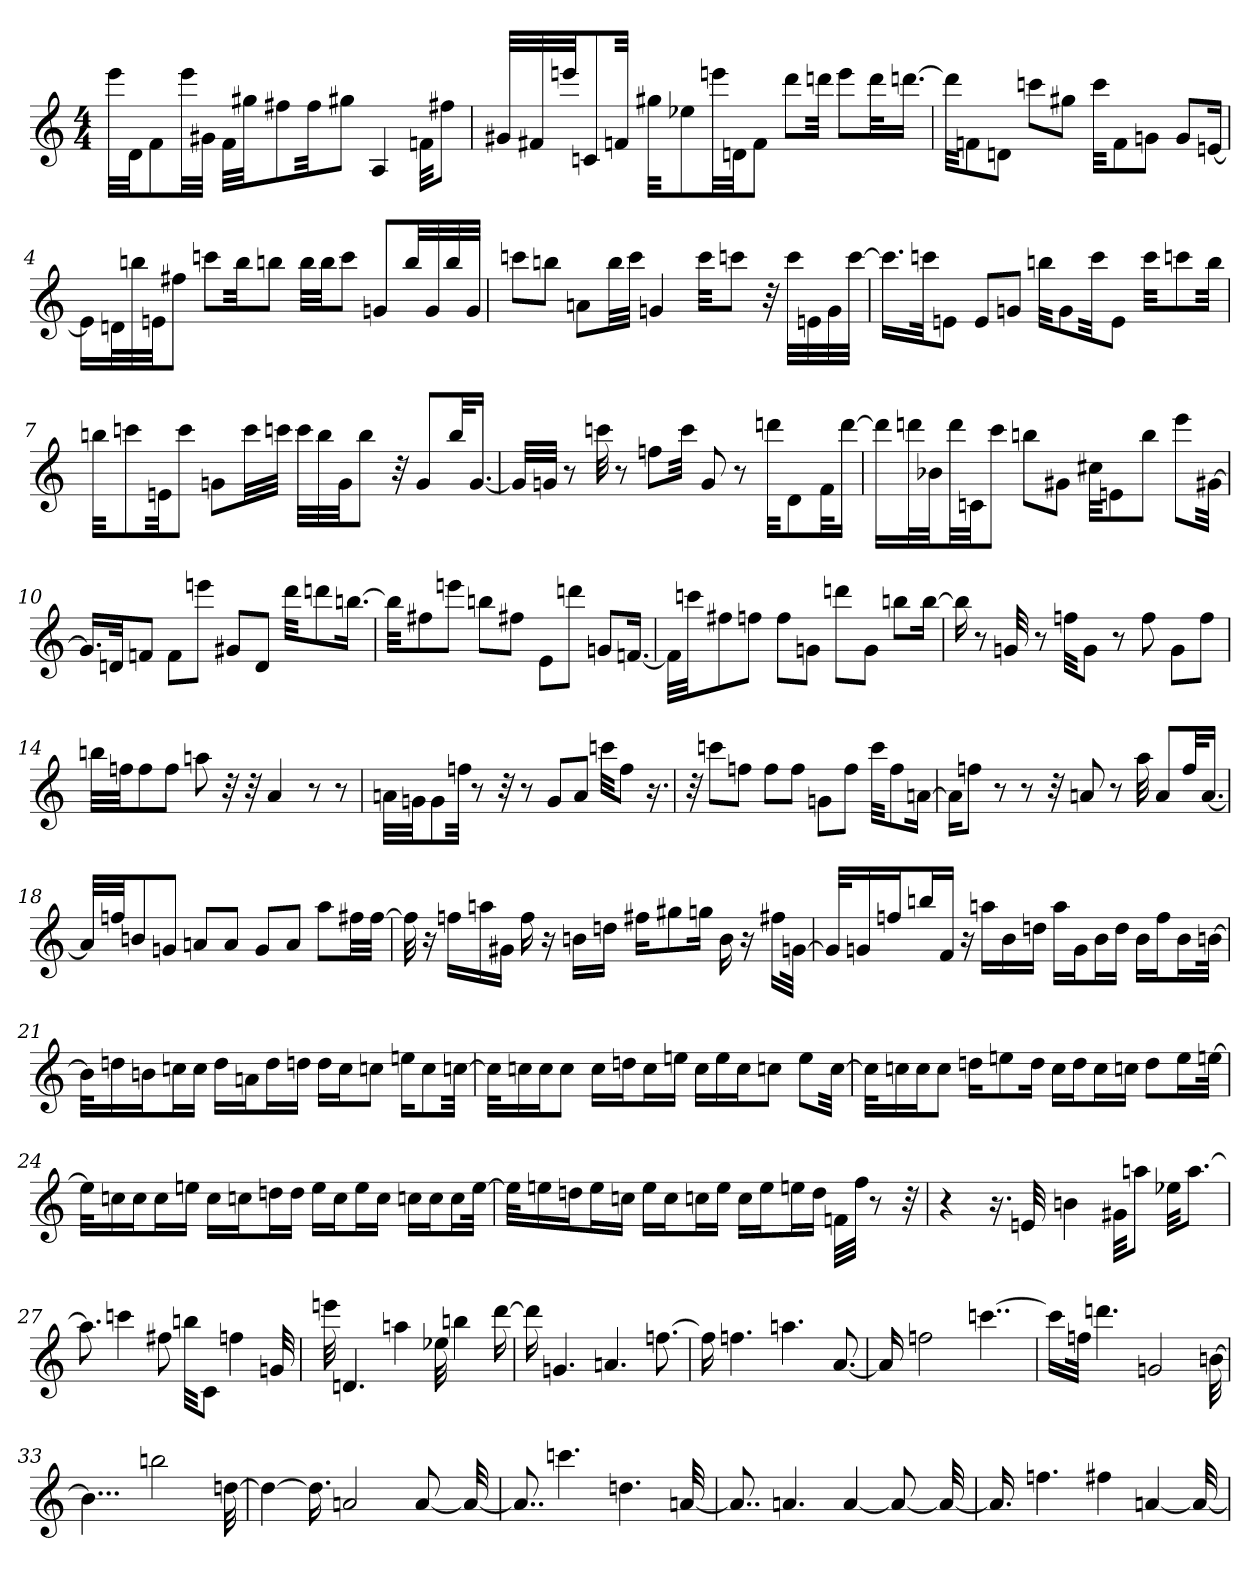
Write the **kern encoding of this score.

**kern
*part1
*staff1
*clefG2
*M4/4
=1
32eee\LLL
32d\JJ
8f\
32eee\LL
32g#X\JJJ
32f\LLL
32gg#X\JJ
8ff#X\
32ff#\KK
8gg#X\J
4A
32fn\KKL
8ff#X\J
=2
32g#X/LLL
32f#X/
32eeen/JJ
8cn/
32fn/Jkk
32gg#X\KKL
8ee-X\
32eeen\LL
32dn\JJ
8f\J
8ddd\L
32dddn\Jkk
8eee\L
32ddd\KL
[16.dddn\JJ
=3
32ddd\KKL]
8fn\
8dn\J
8cccn\L
8gg#X\J
32ccc\KKL
8f\
8gn\J
8g/L
[16en/Jk
=4
16e\LL]
32dn\L
32bbn\JJ
32en\KK
8ff#X\J
8cccn\L
32bb\KK
8bbn\J
32bb\LLL
32bb\JJ
8ccc\J
8gn/L
32bb/LL
32g/
32bb/
32g/JJJ
=5
8cccn\L
8bbn\J
8an\L
32bb\LL
32ccc\JJJ
4gn
32ccc\KKL
8cccn\J
32r
32ccc\LLL
32en\
32g\
[32ccc\JJJ
=6
16.ccc\LL]
32cccn\Jk
8en\J
8e/L
8gn/J
32bbn\KKL
8g\
32ccc\KK
8e\J
32ccc\KKL
8cccn\
32bb\Jkk
=7
32bbn\KKL
8cccn\
32en\KK
8ccc\J
8gn\L
32ccc\LL
32cccn\JJJ
32ccc\LLL
32bb\
32g\JJ
8bb\J
32r
8g/L
32bb/KL
[16.g/JJ
=8
32g/LLL]
32gn/JJJ
8r
32cccn
8r
8ffn\L
32ccc\Jkk
8g
8r
32dddn\KKL
8d\
32f\KL
[16ddd\JJ
=9
16ddd\LL]
32dddn\L
32b-X\JJ
32ddd\LL
32cn\JJ
8ccc\J
8bbn\L
8g#X\J
32cc#X\KKL
8en\
8bb\J
8eee\L
[32g#X\Jkk
=10
16.g#/LL]
32dn/Jk
8fn/J
8f\L
8eeen\J
8g#X/L
8d/J
32ddd\KKL
8dddn\
[16.bbn\Jk
=11
32bb\KKL]
8ff#X\
8eeen\J
8bbn\L
8ff#X\J
8e\L
8dddn\J
8gn/L
[16.fn/Jk
=12
32f\LLL]
32cccn\JJ
8ff#X\
8ffn\J
8ff\L
8gn\J
8dddn\L
8g\J
8bbn\L
[16bb\Jk
=13
16bb]
8r
32gn
8r
32ffn\KKL
8g\J
8r
8ff
8g\L
8ff\J
=14
32bbn\LLL
32ffn\JJ
8ff\
8ff\J
8aan
32r
32r
4a
8r
8r
=15
32an\LLL
32gn\JJ
8g\
32ffn\Jkk
8r
32r
8r
8g/L
8a/J
32cccn\KKL
8ff\J
16.r
=16
32r
8cccn\L
8ffn\J
8ff\L
8ff\J
8gn\L
8ff\J
32ccc\KKL
8ff\
[16an\Jk
=17
16a\KL]
8ffn\J
8r
8r
32r
8an
8r
32aa
8a/L
32ff/KL
[16.a/JJ
=18
32a/LLL]
32ffn/JJ
8bn/
8gn/J
8an/L
8a/J
8g/L
8a/J
8aa\L
32ff#X\LL
[32ff#\JJJ
=19
32ff#]
16r
16ffn\LL
16aan\
16g#X\JJ
16ff
16r
16bn\LL
16ddn\JJ
16ff#X\KL
8gg#X\
16ggn\Jk
16b
16r
16ff#X\LL
[32gn\JJk
=20
32g/KLL]
16gn/
16ffn/J
16bbn/L
16f/JJ
16r
16aan\LL
16b\
16ddn\JJ
16aa\LL
16g\J
16b\L
16dd\JJ
16b\LL
16ff\J
16b\L
[32bn\JJk
=21
32b\KLL]
16ddn\
16bn\J
16ccn\L
16cc\JJ
16dd\LL
16an\J
16dd\L
16ddn\JJ
16dd\LL
16cc\J
8ccn\J
16een\KL
8cc\
[32ccn\Jkk
=22
32cc\KLL]
16ccn\
16cc\J
8cc\J
16cc\LL
16ddn\J
16cc\L
16een\JJ
16cc\LL
16ee\J
16cc\K
8ccn\J
8ee\L
[32cc\Jkk
=23
32cc\KLL]
16ccn\
16cc\J
8cc\J
16ddn\KL
8een\
16dd\Jk
16cc\LL
16dd\J
16cc\L
16ccn\JJ
8dd\L
16ee\L
[32een\JJk
=24
32ee\KLL]
16ccn\
16cc\J
16cc\L
16een\JJ
16cc\LL
16ccn\J
16ddn\L
16dd\JJ
16ee\LL
16cc\J
16ee\L
16cc\JJ
16ccn\LL
16cc\J
16cc\L
[32ee\JJk
=25
32ee\KLL]
16een\
16ddn\J
16ee\L
16ccn\JJ
16ee\LL
16cc\J
16ccn\L
16ee\JJ
16cc\LL
16ee\J
16een\L
16dd\JJ
32fn\LLL
32ff\JJJ
8r
32r
=26
4r
16.r
32en
4bn
32g#X\KKL
8aan\J
32ee-X\KKL
[8.aa\J
=27
8.aa]
4cccn
8ff#X
32bbn\KKL
8c\J
4ffn
32gn
=28
32eeen
4.dn
4aan
32ee-X
4bbn
[16ddd
=29
16ddd]
4.gn
4.an
[8.ffn
=30
16ff]
4.ffn
4.aan
[8.a
=31
16a]
2ffn
[4..cccn
=32
16ccc\LL]
32ffn\JJk
4.dddn
2gn
[32bn
=33
4...b]
2bbn
[32ddn
=34
4dd_
16.dd]
2an
[8a
32a_
=35
8..a]
4.cccn
4.ddn
[32an
=36
8..a]
4.an
[4a
8a_
32a_
=37
16.a]
4.ffn
4ff#X
[4an
32a_
=
*-
